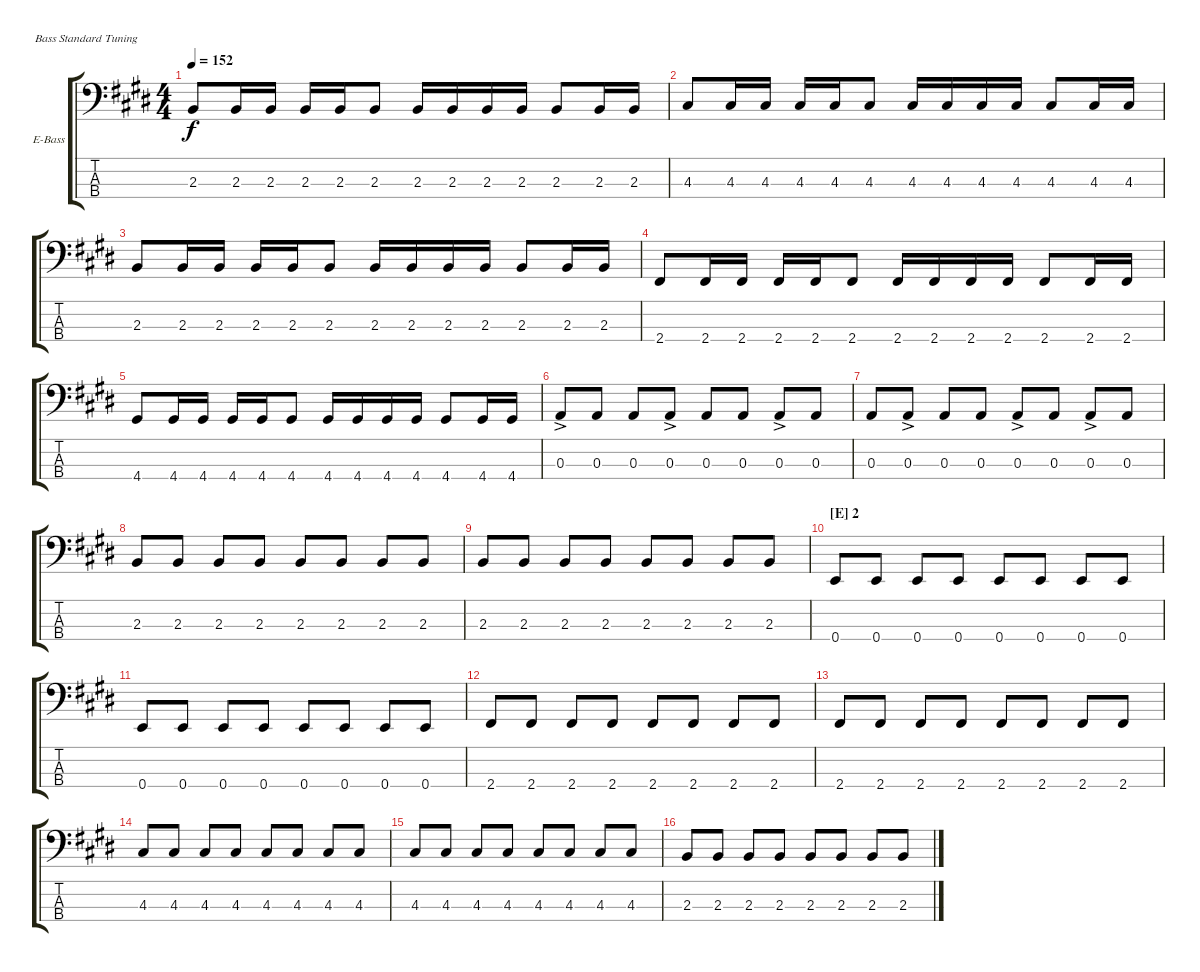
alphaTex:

\bracketExtendMode groupsimilarinstruments
\firstSystemTrackNameOrientation horizontal
\otherSystemsTrackNameOrientation horizontal
\track ("Satoma" "E-Bass") {instrument electricbassfinger}
\staff {score tabs}
\tuning (G2 D2 A1 E1)
\ts (4 4)
\tempo 152
\clef f4
\ks e
2.3.8{dy f} 2.3.16 2.3.16 2.3.16 2.3.16 2.3.8 2.3.16 2.3.16 2.3.16 2.3.16 2.3.8 2.3.16 2.3.16 |
4.3.8 4.3.16 4.3.16 4.3.16 4.3.16 4.3.8 4.3.16 4.3.16 4.3.16 4.3.16 4.3.8 4.3.16 4.3.16 |
2.3.8 2.3.16 2.3.16 2.3.16 2.3.16 2.3.8 2.3.16 2.3.16 2.3.16 2.3.16 2.3.8 2.3.16 2.3.16 |
2.4.8 2.4.16 2.4.16 2.4.16 2.4.16 2.4.8 2.4.16 2.4.16 2.4.16 2.4.16 2.4.8 2.4.16 2.4.16 |
4.4.8 4.4.16 4.4.16 4.4.16 4.4.16 4.4.8 4.4.16 4.4.16 4.4.16 4.4.16 4.4.8 4.4.16 4.4.16 |
0.3{ac}.8 0.3.8 0.3.8 0.3{ac}.8 0.3.8 0.3.8 0.3{ac}.8 0.3.8 |
0.3.8 0.3{ac}.8 0.3.8 0.3.8 0.3{ac}.8 0.3.8 0.3{ac}.8 0.3.8 |
2.3.8 2.3.8 2.3.8 2.3.8 2.3.8 2.3.8 2.3.8 2.3.8 |
2.3.8 2.3.8 2.3.8 2.3.8 2.3.8 2.3.8 2.3.8 2.3.8 |
\section ("E" "2")
0.4.8 0.4.8 0.4.8 0.4.8 0.4.8 0.4.8 0.4.8 0.4.8 |
0.4.8 0.4.8 0.4.8 0.4.8 0.4.8 0.4.8 0.4.8 0.4.8 |
2.4.8 2.4.8 2.4.8 2.4.8 2.4.8 2.4.8 2.4.8 2.4.8 |
2.4.8 2.4.8 2.4.8 2.4.8 2.4.8 2.4.8 2.4.8 2.4.8 |
4.3.8 4.3.8 4.3.8 4.3.8 4.3.8 4.3.8 4.3.8 4.3.8 |
4.3.8 4.3.8 4.3.8 4.3.8 4.3.8 4.3.8 4.3.8 4.3.8 |
2.3.8 2.3.8 2.3.8 2.3.8 2.3.8 2.3.8 2.3.8 2.3.8
